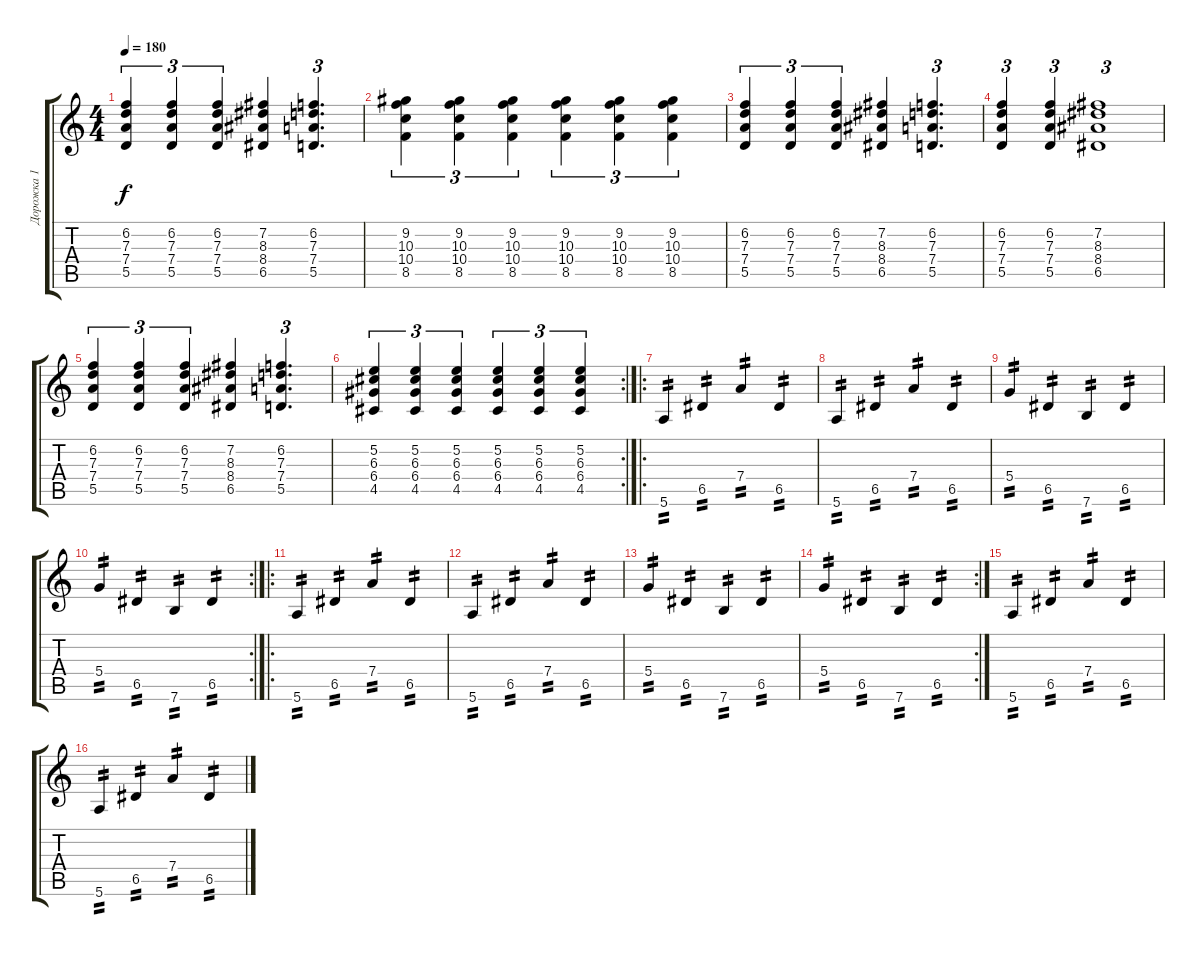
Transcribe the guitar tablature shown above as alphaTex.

\track ("Дорожка 1" "Дорожка 1") {instrument distortionguitar}
\staff {score tabs}
\tuning (E4 B3 G3 D3 A2 E2) {hide}
\ts (4 4)
\tempo 180
\clef g2
\ks c
(6.2 7.3 7.4 5.5).4{tu (3 2) dy f} (6.2 7.3 7.4 5.5).4{tu (3 2)} (6.2 7.3 7.4 5.5).4{tu (3 2)} (7.2 8.3 8.4 6.5).4 (6.2 7.3 7.4 5.5).4{d tu (3 2)} |
(9.2 10.3 10.4 8.5).4{tu (3 2)} (9.2 10.3 10.4 8.5).4{tu (3 2)} (9.2 10.3 10.4 8.5).4{tu (3 2)} (9.2 10.3 10.4 8.5).4{tu (3 2)} (9.2 10.3 10.4 8.5).4{tu (3 2)} (9.2 10.3 10.4 8.5).4{tu (3 2)} |
(6.2 7.3 7.4 5.5).4{tu (3 2)} (6.2 7.3 7.4 5.5).4{tu (3 2)} (6.2 7.3 7.4 5.5).4{tu (3 2)} (7.2 8.3 8.4 6.5).4 (6.2 7.3 7.4 5.5).4{d tu (3 2)} |
(6.2 7.3 7.4 5.5).4{tu (3 2)} (6.2 7.3 7.4 5.5).4{tu (3 2)} (7.2 8.3 8.4 6.5).1{tu (3 2)} |
(6.2 7.3 7.4 5.5).4{tu (3 2)} (6.2 7.3 7.4 5.5).4{tu (3 2)} (6.2 7.3 7.4 5.5).4{tu (3 2)} (7.2 8.3 8.4 6.5).4 (6.2 7.3 7.4 5.5).4{d tu (3 2)} |
\rc 2
(5.2 6.3 6.4 4.5).4{tu (3 2)} (5.2 6.3 6.4 4.5).4{tu (3 2)} (5.2 6.3 6.4 4.5).4{tu (3 2)} (5.2 6.3 6.4 4.5).4{tu (3 2)} (5.2 6.3 6.4 4.5).4{tu (3 2)} (5.2 6.3 6.4 4.5).4{tu (3 2)} |
\ro
5.6.4{tp 2} 6.5.4{tp 2} 7.4.4{tp 2} 6.5.4{tp 2} |
5.6.4{tp 2} 6.5.4{tp 2} 7.4.4{tp 2} 6.5.4{tp 2} |
5.4.4{tp 2} 6.5.4{tp 2} 7.6.4{tp 2} 6.5.4{tp 2} |
\rc 2
5.4.4{tp 2} 6.5.4{tp 2} 7.6.4{tp 2} 6.5.4{tp 2} |
\ro
5.6.4{tp 2} 6.5.4{tp 2} 7.4.4{tp 2} 6.5.4{tp 2} |
5.6.4{tp 2} 6.5.4{tp 2} 7.4.4{tp 2} 6.5.4{tp 2} |
5.4.4{tp 2} 6.5.4{tp 2} 7.6.4{tp 2} 6.5.4{tp 2} |
\rc 2
5.4.4{tp 2} 6.5.4{tp 2} 7.6.4{tp 2} 6.5.4{tp 2} |
5.6.4{tp 2} 6.5.4{tp 2} 7.4.4{tp 2} 6.5.4{tp 2} |
5.6.4{tp 2} 6.5.4{tp 2} 7.4.4{tp 2} 6.5.4{tp 2}
